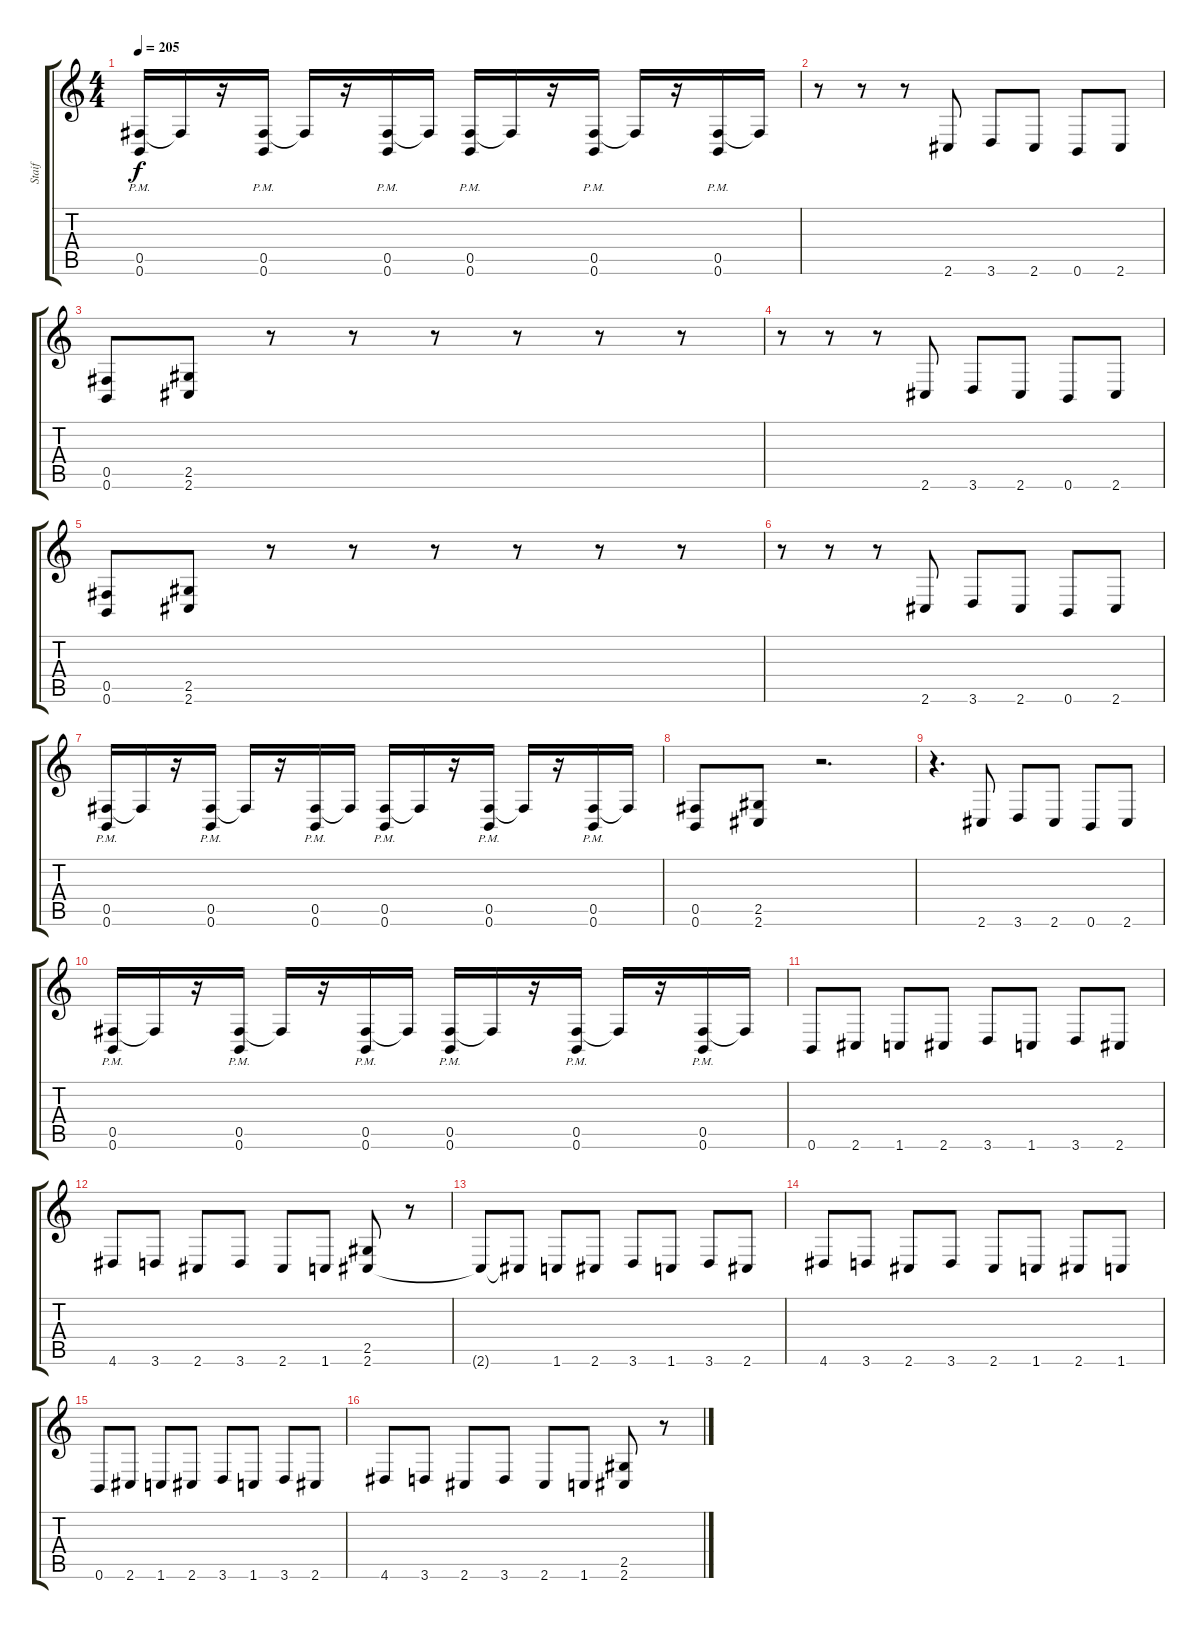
\track ("Staif" "Staif") {instrument distortionguitar}
\staff {score tabs}
\tuning (Db4 Ab3 E3 B2 Gb2 B1) {hide}
\ts (4 4)
\tempo 205
\clef g2
\ks c
(0.5{pm} 0.6{pm}).16{dy f} 0.5{t}.16 r.16 (0.5{pm} 0.6{pm}).16 0.5{t}.16 r.16 (0.5{pm} 0.6{pm}).16 0.5{t}.16 (0.5{pm} 0.6{pm}).16 0.5{t}.16 r.16 (0.5{pm} 0.6{pm}).16 0.5{t}.16 r.16 (0.5 0.6{pm}).16 0.5{t}.16 |
r.8 r.8 r.8 2.6.8 3.6.8 2.6.8 0.6.8 2.6.8 |
(0.5 0.6).8 (2.5 2.6).8 r.8 r.8 r.8 r.8 r.8 r.8 |
r.8 r.8 r.8 2.6.8 3.6.8 2.6.8 0.6.8 2.6.8 |
(0.5 0.6).8 (2.5 2.6).8 r.8 r.8 r.8 r.8 r.8 r.8 |
r.8 r.8 r.8 2.6.8 3.6.8 2.6.8 0.6.8 2.6.8 |
(0.5{pm} 0.6{pm}).16 0.5{t}.16 r.16 (0.5{pm} 0.6{pm}).16 0.5{t}.16 r.16 (0.5{pm} 0.6{pm}).16 0.5{t}.16 (0.5{pm} 0.6{pm}).16 0.5{t}.16 r.16 (0.5{pm} 0.6{pm}).16 0.5{t}.16 r.16 (0.5 0.6{pm}).16 0.5{t}.16 |
(0.5 0.6).8 (2.5 2.6).8 r.2{d} |
r.4{d} 2.6.8 3.6.8 2.6.8 0.6.8 2.6.8 |
(0.5{pm} 0.6{pm}).16 0.5{t}.16 r.16 (0.5{pm} 0.6{pm}).16 0.5{t}.16 r.16 (0.5{pm} 0.6{pm}).16 0.5{t}.16 (0.5{pm} 0.6{pm}).16 0.5{t}.16 r.16 (0.5{pm} 0.6{pm}).16 0.5{t}.16 r.16 (0.5 0.6{pm}).16 0.5{t}.16 |
0.6.8 2.6.8 1.6.8 2.6.8 3.6.8 1.6.8 3.6.8 2.6.8 |
4.6.8 3.6.8 2.6.8 3.6.8 2.6.8 1.6.8 (2.5 2.6).8 r.8 |
2.6{t}.8 2.6{t}.8 1.6.8 2.6.8 3.6.8 1.6.8 3.6.8 2.6.8 |
4.6.8 3.6.8 2.6.8 3.6.8 2.6.8 1.6.8 2.6.8 1.6.8 |
0.6.8 2.6.8 1.6.8 2.6.8 3.6.8 1.6.8 3.6.8 2.6.8 |
4.6.8 3.6.8 2.6.8 3.6.8 2.6.8 1.6.8 (2.5 2.6).8 r.8
